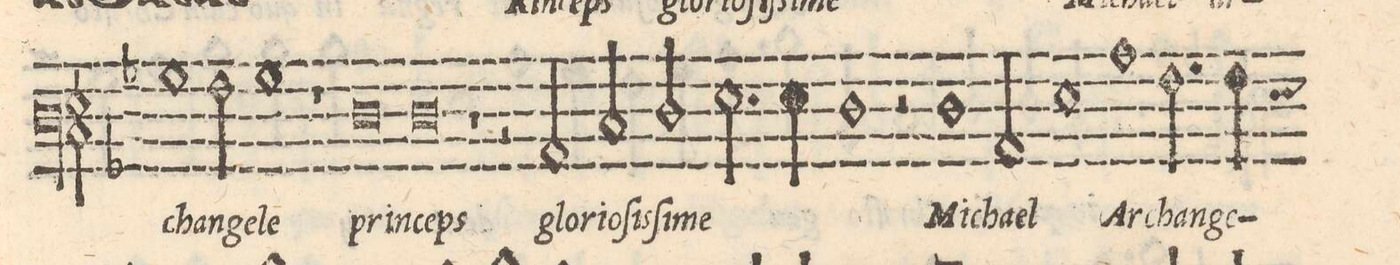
**kern	**text
*I"BASSVS	*
*clefF3	*
*k[b-]	*
*met(C)	*
*M2/1	*
*custos:B	*
1B-\	-chan-
=8-	=8-
2A\	-ge-
1B-	-le
=9-	=9-
1r	.
0F	prin-
=10-	=10-
0F	-ceps
=11-	=11-
1r	.
=12-	=12-
2r	.
2C/	glo-
2E/	-ri-
2F/	-o-
=13-	=13-
2.G\	-ſiſ-
4G\	-si-
1F	me
=14-	=14-
2r	.
1F\	Mi-
2C/	-cha-
=15-	=15-
1G	-el
1c	Ar-
=16-	=16-
2.A\	-chan-
4A\	-ge-
*custos:G	*
*-	*-
